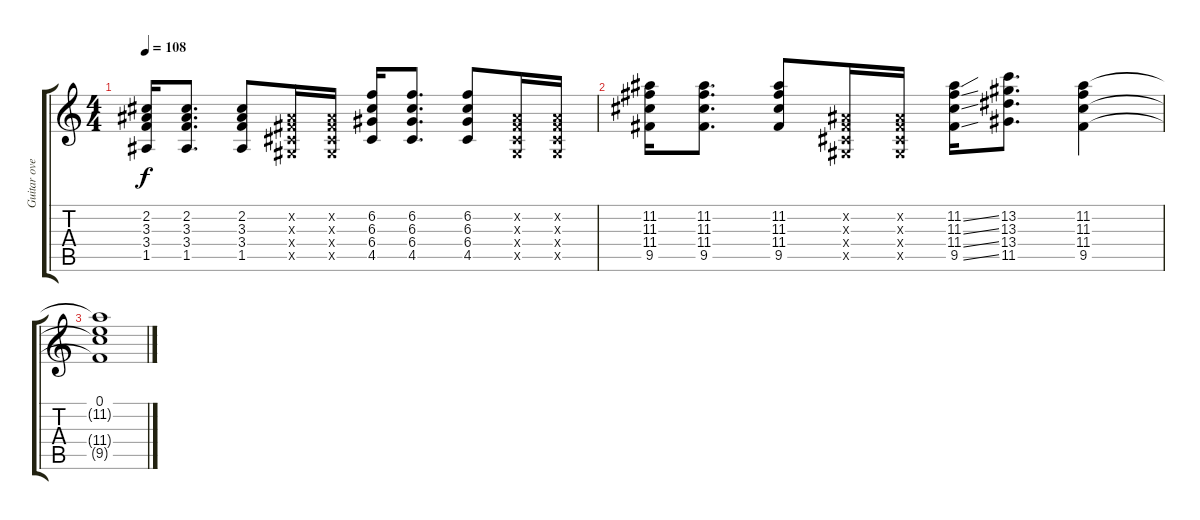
\track ("Guitar overdrive" "Guitar ove") {instrument overdrivenguitar}
\staff {score tabs}
\tuning (E4 B3 G3 D3 A2 E2) {hide}
\ts (4 4)
\tempo 108
\clef g2
\ks c
(2.2 3.3 3.4 1.5).16{dy f} (2.2 3.3 3.4 1.5).8{d} (2.2 3.3 3.4 1.5).8 (-1.2{x} -1.3{x} -1.4{x} -1.5{x}).16 (-1.2{x} -1.3{x} -1.4{x} -1.5{x}).16 (6.2 6.3 6.4 4.5).16 (6.2 6.3 6.4 4.5).8{d} (6.2 6.3 6.4 4.5).8 (-1.2{x} -1.3{x} -1.4{x} -1.5{x}).16 (-1.2{x} -1.3{x} -1.4{x} -1.5{x}).16 |
(11.2 11.3 11.4 9.5).16 (11.2 11.3 11.4 9.5).8{d} (11.2 11.3 11.4 9.5).8 (-1.2{x} -1.3{x} -1.4{x} -1.5{x}).16 (-1.2{x} -1.3{x} -1.4{x} -1.5{x}).16 (11.2{ss} 11.3{ss} 11.4{ss} 9.5{ss}).16 (13.2 13.3 13.4 11.5).8{d} (11.2 11.3 11.4 9.5).4 |
(0.1 11.2{t} 11.4{t} 9.5{t}).1
